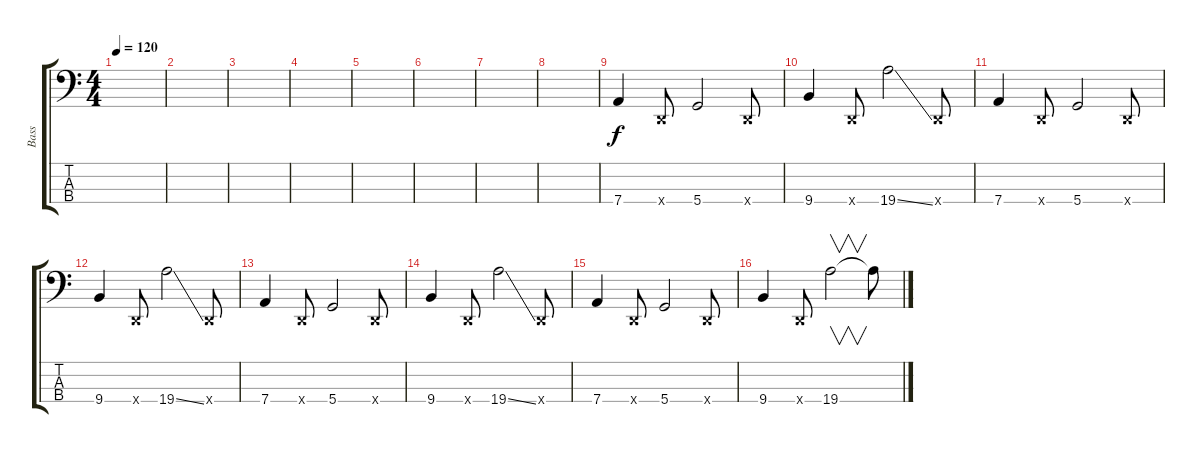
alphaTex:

\track ("Bass" "Bass") {instrument electricbassfinger}
\staff {score tabs}
\tuning (G2 D2 A1 D1) {hide}
\ts (4 4)
\tempo 120
\tempo 80
\tempo 120
\clef f4
\ks c
|
|
|
|
|
|
|
|
7.4.4 0.4{x}.8 5.4.2 0.4{x}.8 |
9.4.4 0.4{x}.8 19.4{ss}.2 0.4{x}.8 |
7.4.4 0.4{x}.8 5.4.2 0.4{x}.8 |
9.4.4 0.4{x}.8 19.4{ss}.2 0.4{x}.8 |
7.4.4 0.4{x}.8 5.4.2 0.4{x}.8 |
9.4.4 0.4{x}.8 19.4{ss}.2 0.4{x}.8 |
7.4.4 0.4{x}.8 5.4.2 0.4{x}.8 |
9.4.4 0.4{x}.8 19.4.2{v} 19.4{t}.8
